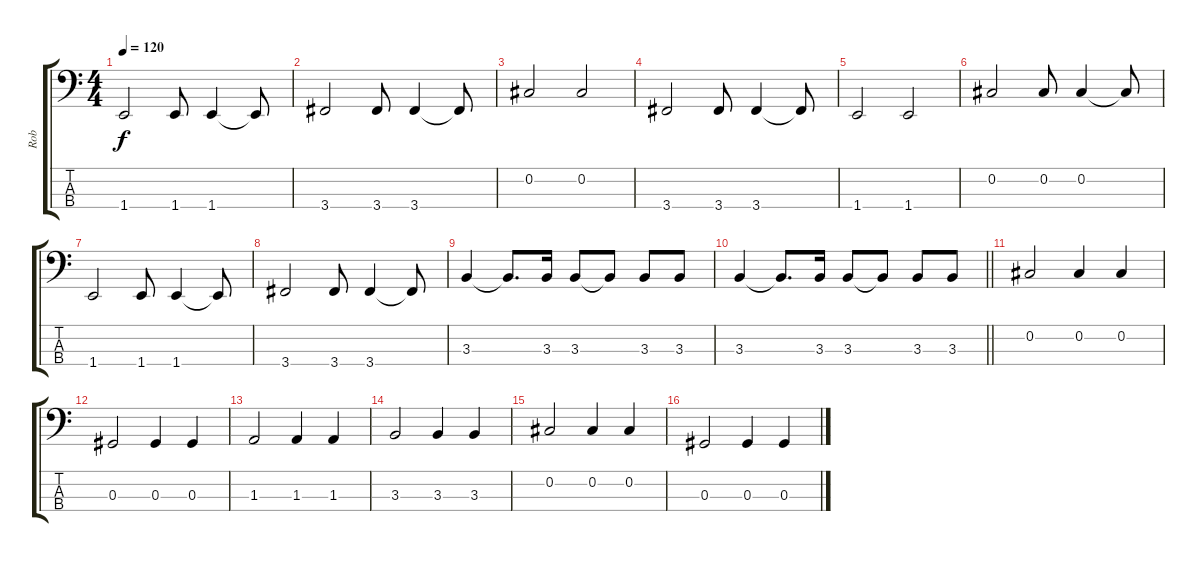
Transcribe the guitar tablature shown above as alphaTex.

\track ("Rob" "Rob") {instrument electricbassfinger}
\staff {score tabs}
\tuning (Gb2 Db2 Ab1 Eb1) {hide}
\ts (4 4)
\tempo 120
\clef f4
\ks c
1.4.2{dy f} 1.4.8 1.4.4 1.4{t}.8 |
3.4.2 3.4.8 3.4.4 3.4{t}.8 |
0.2.2 0.2.2 |
3.4.2 3.4.8 3.4.4 3.4{t}.8 |
1.4.2 1.4.2 |
0.2.2 0.2.8 0.2.4 0.2{t}.8 |
1.4.2 1.4.8 1.4.4 1.4{t}.8 |
3.4.2 3.4.8 3.4.4 3.4{t}.8 |
3.3.4 3.3{t}.8{d} 3.3.16 3.3.8 3.3{t}.8 3.3.8 3.3.8 |
\barLineRight lightlight
3.3.4 3.3{t}.8{d} 3.3.16 3.3.8 3.3{t}.8 3.3.8 3.3.8 |
0.2.2 0.2.4 0.2.4 |
0.3.2 0.3.4 0.3.4 |
1.3.2 1.3.4 1.3.4 |
3.3.2 3.3.4 3.3.4 |
0.2.2 0.2.4 0.2.4 |
0.3.2 0.3.4 0.3.4
